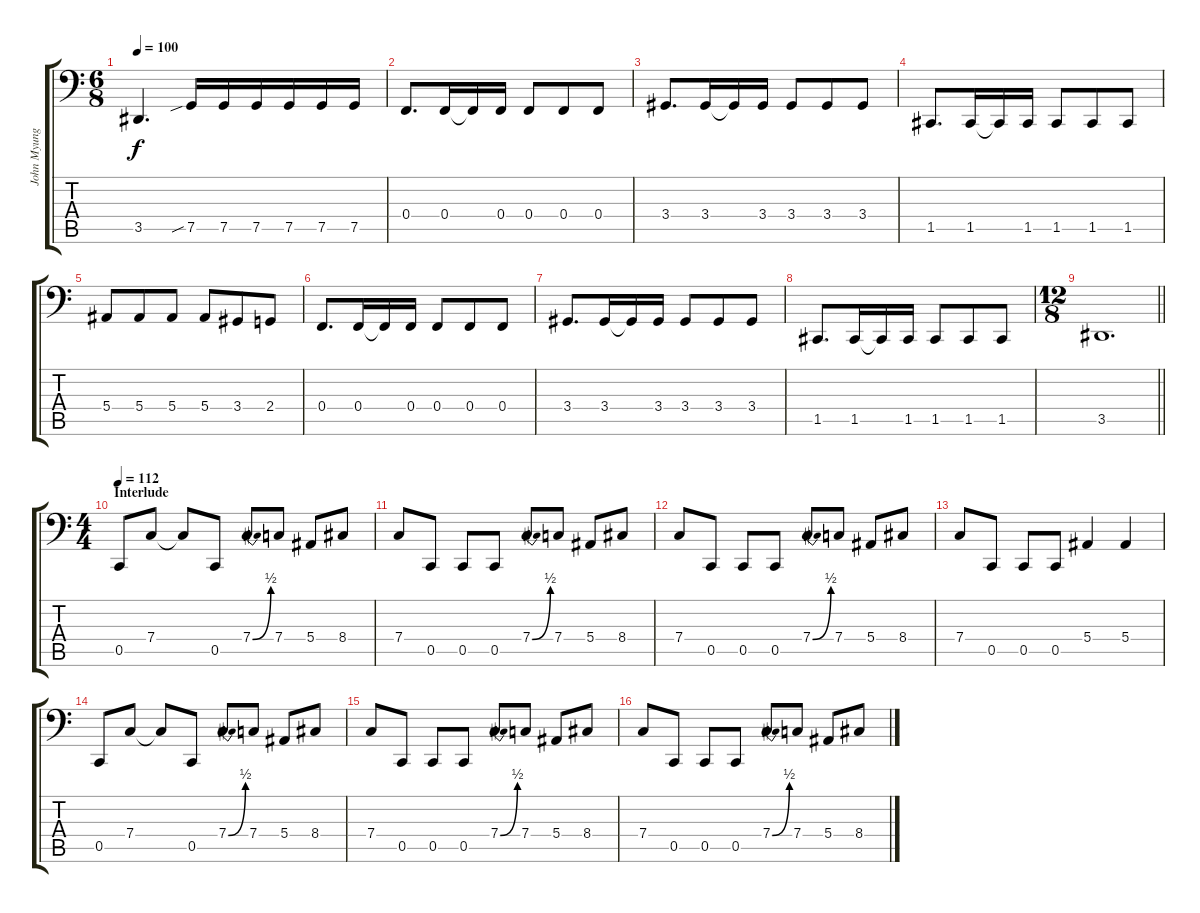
\track ("John Myung" "John Myung") {instrument electricbassfinger}
\staff {score tabs}
\tuning (Ab2 Eb2 Bb1 F1 C1 B0) {hide}
\ts (6 8)
\tempo 100
\clef f4
\ks c
3.5.4{d dy f} 7.5{sib}.16 7.5.16 7.5.16 7.5.16 7.5.16 7.5.16 |
0.4.8{d} 0.4.16 0.4{t}.16 0.4.16 0.4.8 0.4.8 0.4.8 |
3.4.8{d} 3.4.16 3.4{t}.16 3.4.16 3.4.8 3.4.8 3.4.8 |
1.5.8{d} 1.5.16 1.5{t}.16 1.5.16 1.5.8 1.5.8 1.5.8 |
5.4.8 5.4.8 5.4.8 5.4.8 3.4.8 2.4.8 |
0.4.8{d} 0.4.16 0.4{t}.16 0.4.16 0.4.8 0.4.8 0.4.8 |
3.4.8{d} 3.4.16 3.4{t}.16 3.4.16 3.4.8 3.4.8 3.4.8 |
1.5.8{d} 1.5.16 1.5{t}.16 1.5.16 1.5.8 1.5.8 1.5.8 |
\ts (12 8)
\barLineRight lightlight
3.5.1{d} |
\ts (4 4)
\section ("" "Interlude")
\tempo 112
0.5.8 7.4.8 7.4{t}.8 0.5.8 7.4{be (bend 0 0 60 2)}.8 7.4.8 5.4.8 8.4.8 |
7.4.8 0.5.8 0.5.8 0.5.8 7.4{be (bend 0 0 60 2)}.8 7.4.8 5.4.8 8.4.8 |
7.4.8 0.5.8 0.5.8 0.5.8 7.4{be (bend 0 0 60 2)}.8 7.4.8 5.4.8 8.4.8 |
7.4.8 0.5.8 0.5.8 0.5.8 5.4.4 5.4.4 |
0.5.8 7.4.8 7.4{t}.8 0.5.8 7.4{be (bend 0 0 60 2)}.8 7.4.8 5.4.8 8.4.8 |
7.4.8 0.5.8 0.5.8 0.5.8 7.4{be (bend 0 0 60 2)}.8 7.4.8 5.4.8 8.4.8 |
7.4.8 0.5.8 0.5.8 0.5.8 7.4{be (bend 0 0 60 2)}.8 7.4.8 5.4.8 8.4.8
